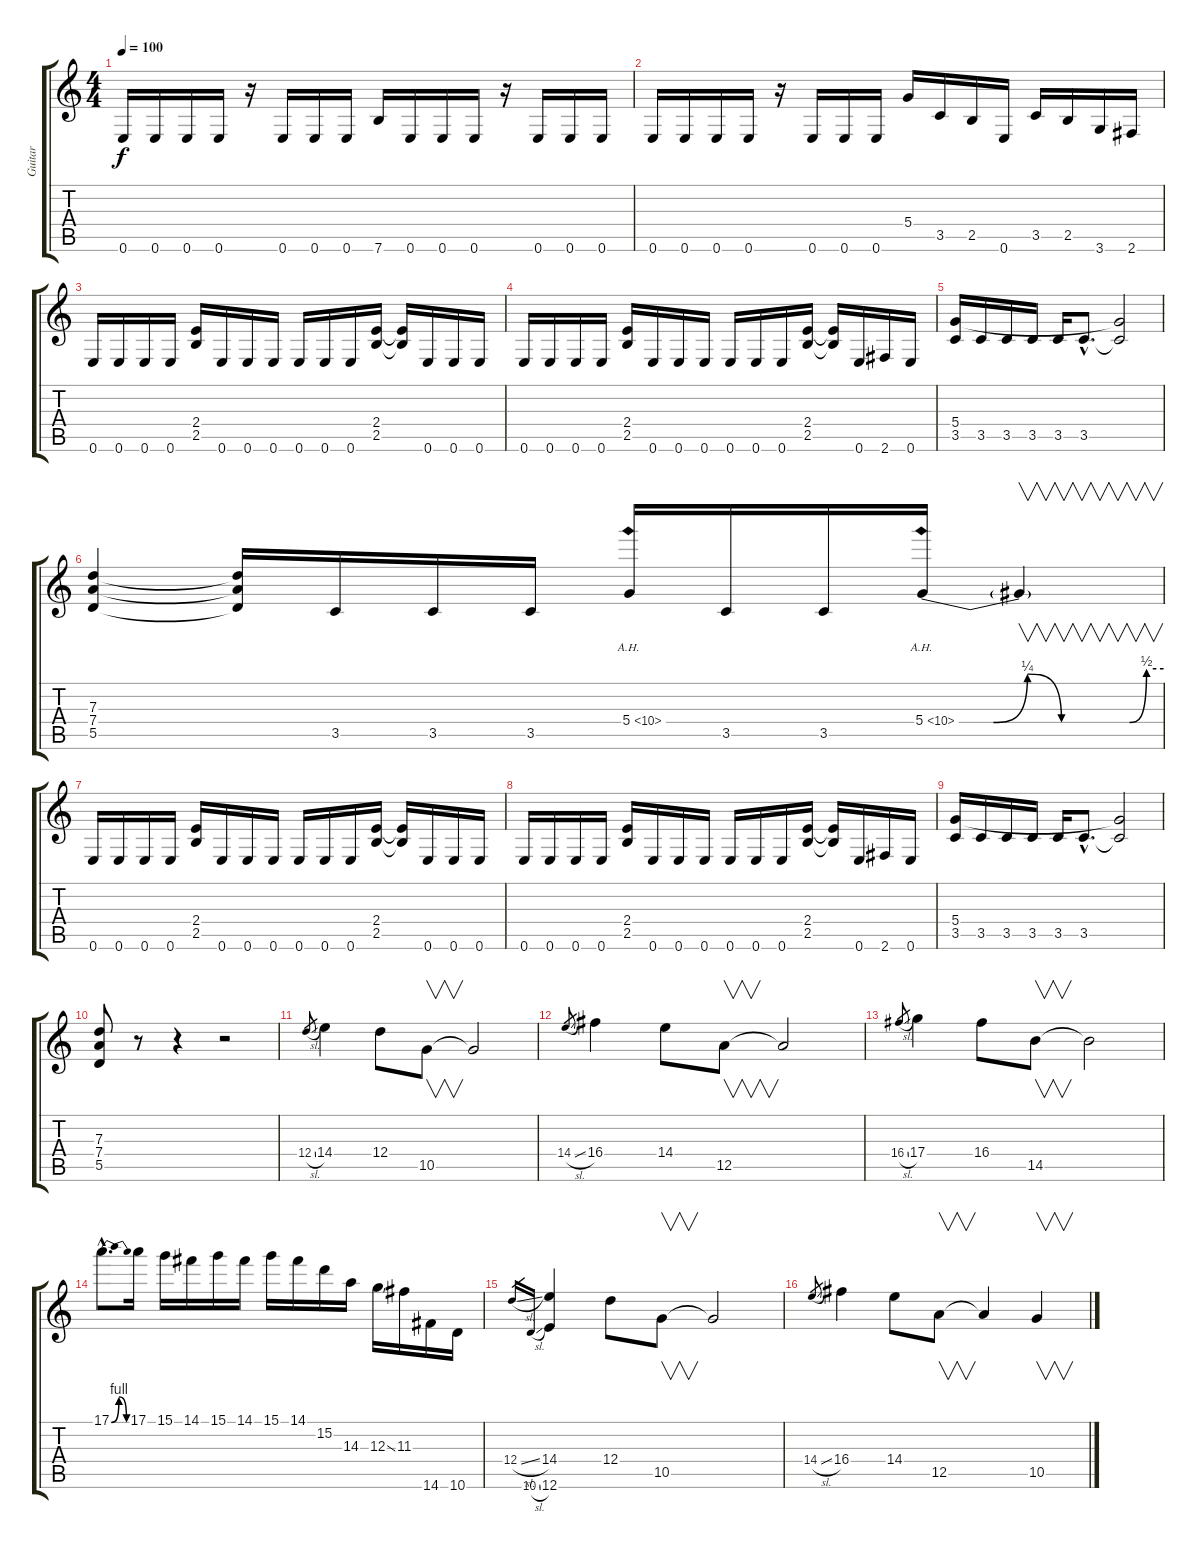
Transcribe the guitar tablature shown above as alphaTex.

\track ("Guitar" "Guitar") {instrument distortionguitar}
\staff {score tabs}
\tuning (E4 B3 G3 D3 A2 E2) {hide}
\ts (4 4)
\tempo 100
\clef g2
\ks c
0.6.16{dy f} 0.6.16 0.6.16 0.6.16 r.16 0.6.16 0.6.16 0.6.16 7.6.16 0.6.16 0.6.16 0.6.16 r.16 0.6.16 0.6.16 0.6.16 |
0.6.16 0.6.16 0.6.16 0.6.16 r.16 0.6.16 0.6.16 0.6.16 5.4.16 3.5.16 2.5.16 0.6.16 3.5.16 2.5.16 3.6.16 2.6.16 |
0.6.16 0.6.16 0.6.16 0.6.16 (2.4 2.5).16 0.6.16 0.6.16 0.6.16 0.6.16 0.6.16 0.6.16 (2.4 2.5).16 (2.4{t} 2.5{t}).16 0.6.16 0.6.16 0.6.16 |
0.6.16 0.6.16 0.6.16 0.6.16 (2.4 2.5).16 0.6.16 0.6.16 0.6.16 0.6.16 0.6.16 0.6.16 (2.4 2.5).16 (2.4{t} 2.5{t}).16 0.6.16 2.6.16 0.6.16 |
(5.4 3.5).16 3.5.16 3.5.16 3.5.16 3.5.16 3.5{hac}.8{d} (5.4{t} 3.5{t}).2 |
(7.3 7.4 5.5).4 (7.3{t} 7.4{t} 5.5{t}).16 3.5.16 3.5.16 3.5.16 5.4{ah 5}.16 3.5.16 3.5.16 5.4{be (custom 0 0 10 0 20 1 30 0 50 0 55 2 60 2) ah 5}.16 5.4{t}.4{v} |
0.6.16 0.6.16 0.6.16 0.6.16 (2.4 2.5).16 0.6.16 0.6.16 0.6.16 0.6.16 0.6.16 0.6.16 (2.4 2.5).16 (2.4{t} 2.5{t}).16 0.6.16 0.6.16 0.6.16 |
0.6.16 0.6.16 0.6.16 0.6.16 (2.4 2.5).16 0.6.16 0.6.16 0.6.16 0.6.16 0.6.16 0.6.16 (2.4 2.5).16 (2.4{t} 2.5{t}).16 0.6.16 2.6.16 0.6.16 |
(5.4 3.5).16 3.5.16 3.5.16 3.5.16 3.5.16 3.5{hac}.8{d} (5.4{t} 3.5{t}).2 |
(7.3 7.4 5.5).8 r.8 r.4 r.2 |
12.4{sl}.8{gr} 14.4.4 12.4.8 10.5.8{v} 10.5{t}.2 |
14.4{sl}.8{gr} 16.4.4 14.4.8 12.5.8{v} 12.5{t}.2 |
16.4{sl}.8{gr} 17.4.4 16.4.8 14.5.8{v} 14.5{t}.2 |
17.1{be (bendrelease 0 0 15 4 30 4 60 0) hac}.8{d} 17.1.16 15.1.16 14.1.16 15.1.16 14.1.16 15.1.16 14.1.16 15.2.16 14.3.16 12.3{ss}.16 11.3.16 14.6.16 10.6.16 |
12.4{sl}.16{gr} 10.6{sl}.16{gr} (14.4 12.6).4 12.4.8 10.5.8{v} 10.5{t}.2 |
14.4{sl}.8{gr} 16.4.4 14.4.8 12.5.8{v} 12.5{t}.4 10.5.4{v}
